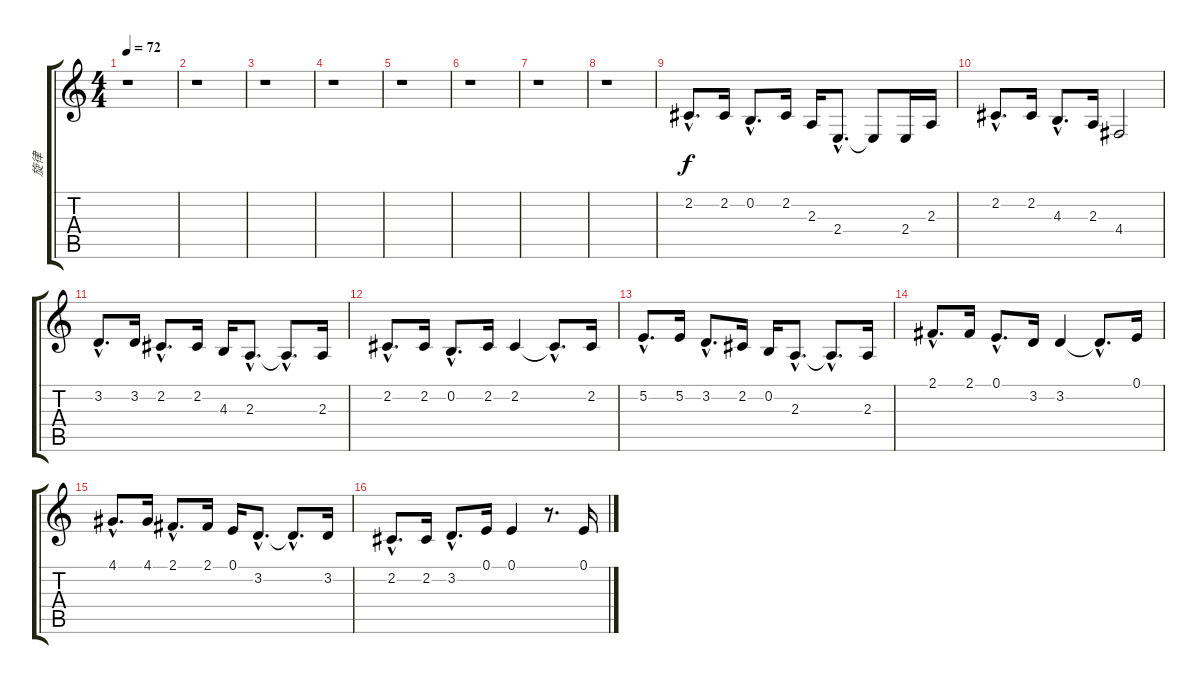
\track ("旋律" "旋律") {instrument violin}
\staff {score tabs}
\tuning (E4 B3 G3 D3 A2 E2) {hide}
\ts (4 4)
\tempo 72
\clef g2
\ks c
r.1{dy f instrument violin} |
r.1 |
r.1 |
r.1 |
r.1 |
r.1 |
r.1 |
r.1 |
2.2{hac}.8{d} 2.2.16 0.2{hac}.8{d} 2.2.16 2.3.16 2.4{hac}.8{d} 2.4{t}.8 2.4.16 2.3.16 |
2.2{hac}.8{d} 2.2.16 4.3{hac}.8{d} 2.3.16 4.4.2 |
3.2{hac}.8{d} 3.2.16 2.2{hac}.8{d} 2.2.16 4.3.16 2.3{hac}.8{d} 2.3{hac t}.8{d} 2.3.16 |
2.2{hac}.8{d} 2.2.16 0.2{hac}.8{d} 2.2.16 2.2.4 2.2{hac t}.8{d} 2.2.16 |
5.2{hac}.8{d} 5.2.16 3.2{hac}.8{d} 2.2.16 0.2.16 2.3{hac}.8{d} 2.3{hac t}.8{d} 2.3.16 |
2.1{hac}.8{d} 2.1.16 0.1{hac}.8{d} 3.2.16 3.2.4 3.2{hac t}.8{d} 0.1.16 |
4.1{hac}.8{d} 4.1.16 2.1{hac}.8{d} 2.1.16 0.1.16 3.2{hac}.8{d} 3.2{hac t}.8{d} 3.2.16 |
2.2{hac}.8{d} 2.2.16 3.2{hac}.8{d} 0.1.16 0.1.4 r.8{d} 0.1.16
